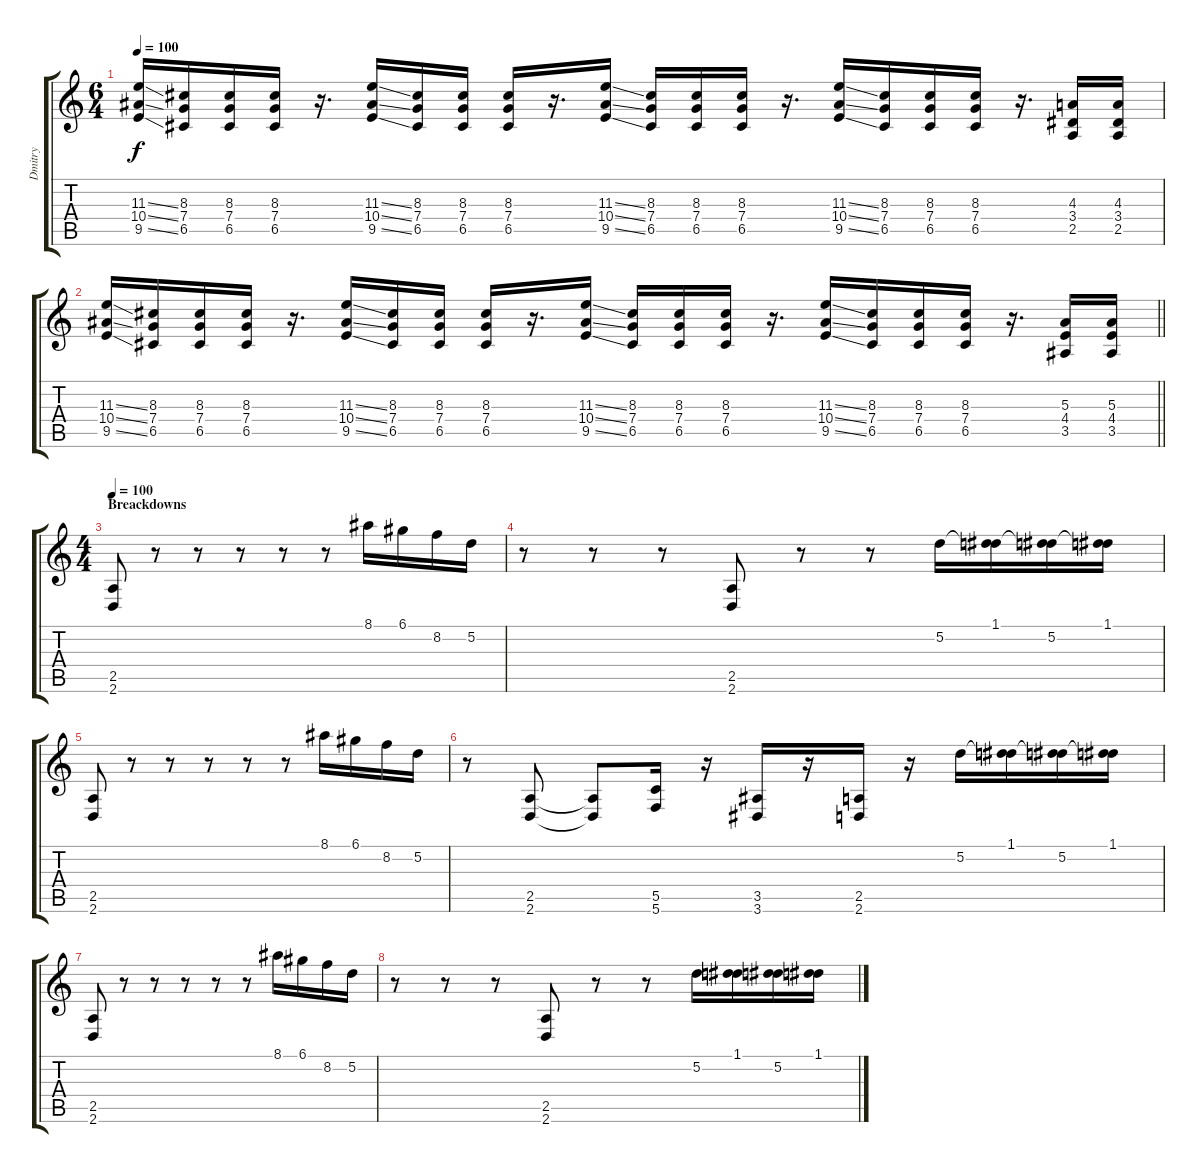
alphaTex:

\track ("Dmitry" "Dmitry") {instrument distortionguitar}
\staff {score tabs}
\tuning (D4 A3 F3 C3 G2 C2) {hide}
\ts (6 4)
\tempo 100
\clef g2
\ks c
(11.3{ss} 10.4{ss} 9.5{ss}).16{dy f} (8.3 7.4 6.5).16 (8.3 7.4 6.5).16 (8.3 7.4 6.5).16 r.16{d} (11.3{ss} 10.4{ss} 9.5{ss}).16 (8.3 7.4 6.5).16 (8.3 7.4 6.5).16 (8.3 7.4 6.5).16 r.16{d} (11.3{ss} 10.4{ss} 9.5{ss}).16 (8.3 7.4 6.5).16 (8.3 7.4 6.5).16 (8.3 7.4 6.5).16 r.16{d} (11.3{ss} 10.4{ss} 9.5{ss}).16 (8.3 7.4 6.5).16 (8.3 7.4 6.5).16 (8.3 7.4 6.5).16 r.16{d} (4.3 3.4 2.5).16 (4.3 3.4 2.5).16 |
\barLineRight lightlight
(11.3{ss} 10.4{ss} 9.5{ss}).16 (8.3 7.4 6.5).16 (8.3 7.4 6.5).16 (8.3 7.4 6.5).16 r.16{d} (11.3{ss} 10.4{ss} 9.5{ss}).16 (8.3 7.4 6.5).16 (8.3 7.4 6.5).16 (8.3 7.4 6.5).16 r.16{d} (11.3{ss} 10.4{ss} 9.5{ss}).16 (8.3 7.4 6.5).16 (8.3 7.4 6.5).16 (8.3 7.4 6.5).16 r.16{d} (11.3{ss} 10.4{ss} 9.5{ss}).16 (8.3 7.4 6.5).16 (8.3 7.4 6.5).16 (8.3 7.4 6.5).16 r.16{d} (5.3 4.4 3.5).16 (5.3 4.4 3.5).16 |
\ts (4 4)
\section ("" "Breackdowns")
\tempo 100
(2.5 2.6).8 r.8 r.8 r.8 r.8 r.8 8.1.16 6.1.16 8.2.16 5.2.16 |
r.8 r.8 r.8 (2.5 2.6).8 r.8 r.8 5.2.16 (1.1 5.2{t}).16 (1.1{t} 5.2).16 (1.1 5.2{t}).16 |
(2.5 2.6).8 r.8 r.8 r.8 r.8 r.8 8.1.16 6.1.16 8.2.16 5.2.16 |
r.8 (2.5 2.6).8 (2.5{t} 2.6{t}).8 (5.5 5.6).16 r.16 (3.5 3.6).16 r.16 (2.5 2.6).16 r.16 5.2.16 (1.1 5.2{t}).16 (1.1{t} 5.2).16 (1.1 5.2{t}).16 |
(2.5 2.6).8 r.8 r.8 r.8 r.8 r.8 8.1.16 6.1.16 8.2.16 5.2.16 |
r.8 r.8 r.8 (2.5 2.6).8 r.8 r.8 5.2.16 (1.1 5.2{t}).16 (1.1{t} 5.2).16 (1.1 5.2{t}).16
